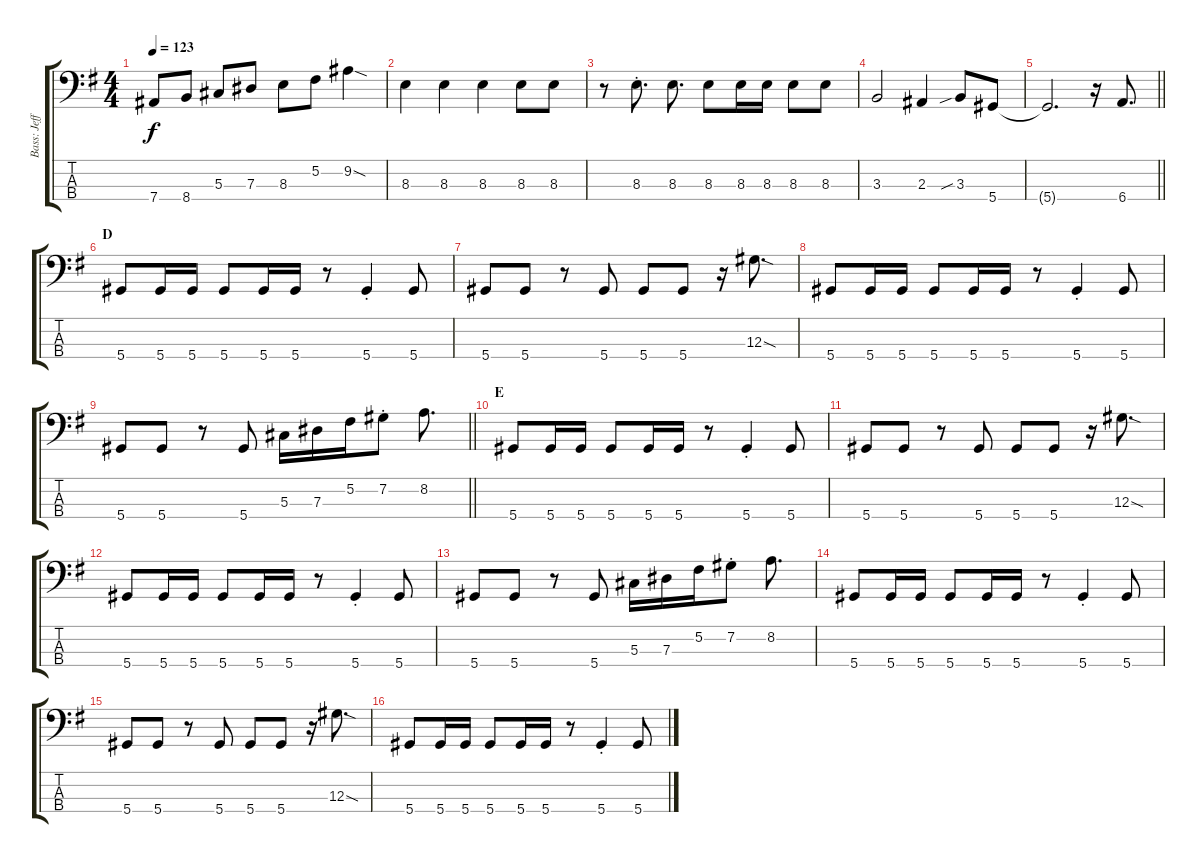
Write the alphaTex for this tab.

\track ("Bass: Jeff" "Bass: Jeff") {instrument electricbassfinger}
\staff {score tabs}
\tuning (Gb2 Db2 Ab1 Eb1) {hide}
\ts (4 4)
\tempo 123
\clef f4
\ks g
7.4{t}.8{dy f} 8.4.8 5.3.8 7.3.8 8.3.8 5.2.8 9.2{sod}.4 |
8.3.4 8.3.4 8.3.4 8.3.8 8.3.8 |
r.8 8.3{st}.8{d} 8.3.8{d} 8.3.8 8.3.16 8.3.16 8.3.8 8.3.8 |
3.3.2 2.3.4 3.3{sib}.8 5.4.8 |
\barLineRight lightlight
5.4{t}.2{d} r.16 6.4.8{d} |
\section ("" "D")
5.4.8 5.4.16 5.4.16 5.4.8 5.4.16 5.4.16 r.8 5.4{st}.4 5.4.8 |
5.4.8 5.4.8 r.8 5.4.8 5.4.8 5.4.8 r.16 12.3{sod}.8{d} |
5.4.8 5.4.16 5.4.16 5.4.8 5.4.16 5.4.16 r.8 5.4{st}.4 5.4.8 |
\barLineRight lightlight
5.4.8 5.4.8 r.8 5.4.8 5.3.16 7.3.16 5.2.16 7.2{st}.8 8.2.8{d} |
\section ("" "E")
5.4.8 5.4.16 5.4.16 5.4.8 5.4.16 5.4.16 r.8 5.4{st}.4 5.4.8 |
5.4.8 5.4.8 r.8 5.4.8 5.4.8 5.4.8 r.16 12.3{sod}.8{d} |
5.4.8 5.4.16 5.4.16 5.4.8 5.4.16 5.4.16 r.8 5.4{st}.4 5.4.8 |
5.4.8 5.4.8 r.8 5.4.8 5.3.16 7.3.16 5.2.16 7.2{st}.8 8.2.8{d} |
5.4.8 5.4.16 5.4.16 5.4.8 5.4.16 5.4.16 r.8 5.4{st}.4 5.4.8 |
5.4.8 5.4.8 r.8 5.4.8 5.4.8 5.4.8 r.16 12.3{sod}.8{d} |
5.4.8 5.4.16 5.4.16 5.4.8 5.4.16 5.4.16 r.8 5.4{st}.4 5.4.8
